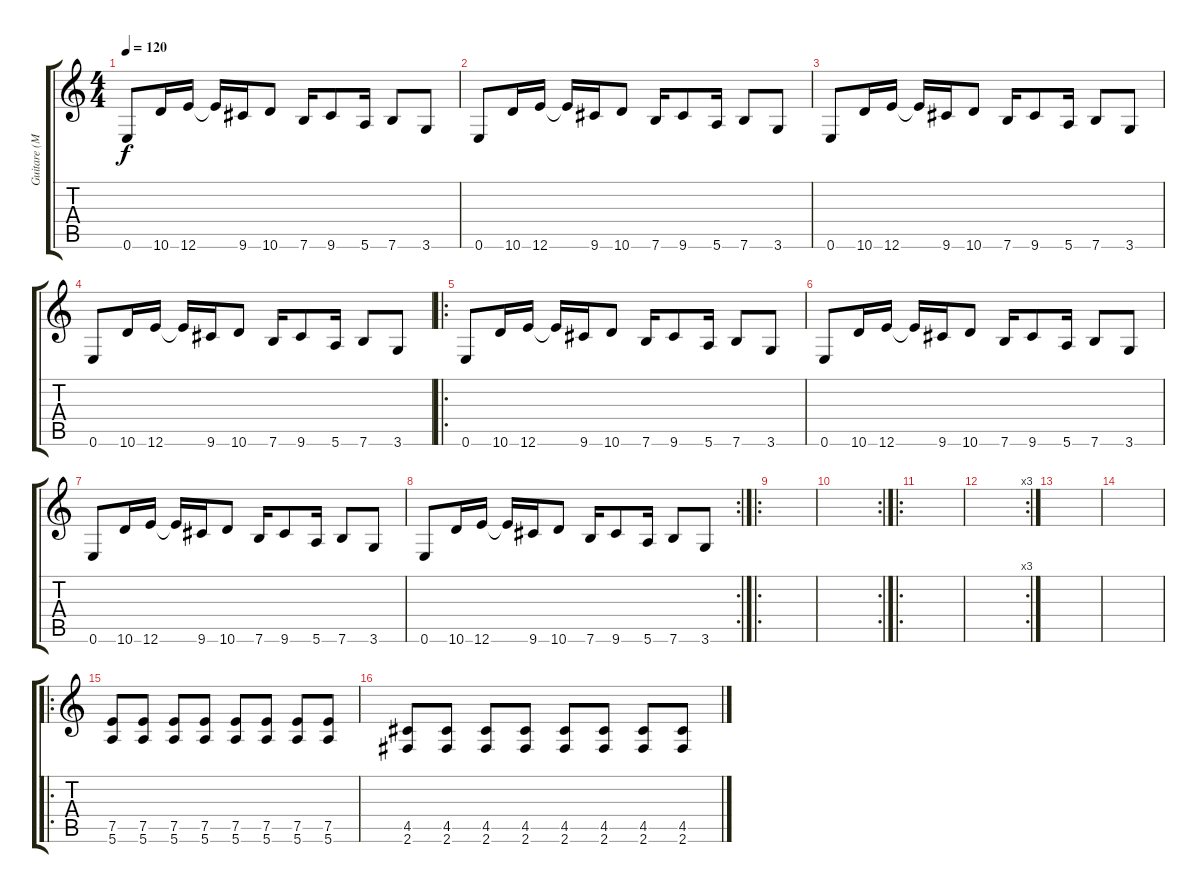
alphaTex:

\track ("Guitare (Manu)" "Guitare (M") {instrument distortionguitar}
\staff {score tabs}
\tuning (E4 B3 G3 D3 A2 E2) {hide}
\ts (4 4)
\tempo 120
\clef g2
\ks c
0.6.8{dy f instrument distortionguitar} 10.6.16 12.6.16 12.6{t}.16 9.6.16 10.6.8 7.6.16 9.6.8 5.6.16 7.6.8 3.6.8 |
0.6.8 10.6.16 12.6.16 12.6{t}.16 9.6.16 10.6.8 7.6.16 9.6.8 5.6.16 7.6.8 3.6.8 |
0.6.8 10.6.16 12.6.16 12.6{t}.16 9.6.16 10.6.8 7.6.16 9.6.8 5.6.16 7.6.8 3.6.8 |
0.6.8 10.6.16 12.6.16 12.6{t}.16 9.6.16 10.6.8 7.6.16 9.6.8 5.6.16 7.6.8 3.6.8 |
\ro
0.6.8 10.6.16 12.6.16 12.6{t}.16 9.6.16 10.6.8 7.6.16 9.6.8 5.6.16 7.6.8 3.6.8 |
0.6.8 10.6.16 12.6.16 12.6{t}.16 9.6.16 10.6.8 7.6.16 9.6.8 5.6.16 7.6.8 3.6.8 |
0.6.8 10.6.16 12.6.16 12.6{t}.16 9.6.16 10.6.8 7.6.16 9.6.8 5.6.16 7.6.8 3.6.8 |
\rc 2
0.6.8 10.6.16 12.6.16 12.6{t}.16 9.6.16 10.6.8 7.6.16 9.6.8 5.6.16 7.6.8 3.6.8 |
\ro
|
\rc 2
|
\ro
|
\rc 3
|
|
|
\ro
(7.5 5.6).8 (7.5 5.6).8 (7.5 5.6).8 (7.5 5.6).8 (7.5 5.6).8 (7.5 5.6).8 (7.5 5.6).8 (7.5 5.6).8 |
(4.5 2.6).8 (4.5 2.6).8 (4.5 2.6).8 (4.5 2.6).8 (4.5 2.6).8 (4.5 2.6).8 (4.5 2.6).8 (4.5 2.6).8
